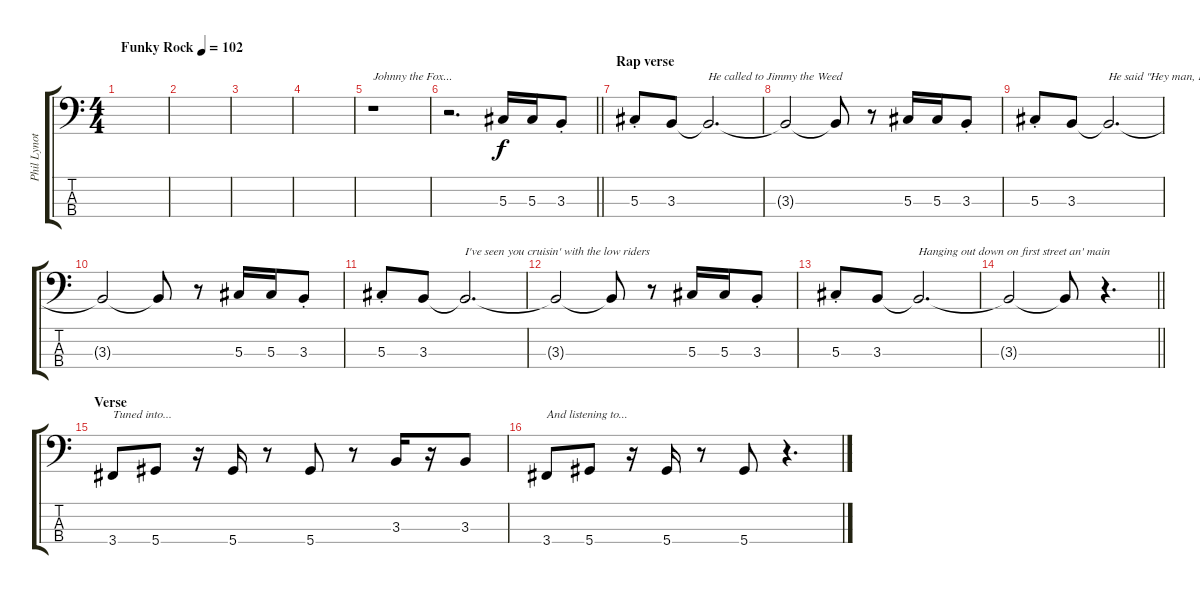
\track ("Phil Lynott" "Phil Lynot") {instrument electricbasspick}
\staff {score tabs}
\tuning (Gb2 Db2 Ab1 Eb1) {hide}
\ts (4 4)
\tempo (102 "Funky Rock")
\clef f4
\ks c
|
|
|
|
r.1{txt "Johnny the Fox..."} |
\barLineRight lightlight
r.2{d} 5.3.16 5.3.16 3.3{st}.8 |
\section ("" "Rap verse")
5.3{st}.8 3.3.8 3.3{t}.2{d txt "He called to Jimmy the Weed"} |
3.3{t}.2 3.3{t}.8 r.8 5.3.16 5.3.16 3.3{st}.8 |
5.3{st}.8 3.3.8 3.3{t}.2{d txt "He said \"Hey man, I know your name\""} |
3.3{t}.2 3.3{t}.8 r.8 5.3.16 5.3.16 3.3{st}.8 |
5.3{st}.8 3.3.8 3.3{t}.2{d txt "I've seen you cruisin' with the low riders"} |
3.3{t}.2 3.3{t}.8 r.8 5.3.16 5.3.16 3.3{st}.8 |
5.3{st}.8 3.3.8 3.3{t}.2{d txt "Hanging out down on first street an' main"} |
\barLineRight lightlight
3.3{t}.2 3.3{t}.8 r.4{d} |
\section ("" "Verse")
3.4.8{txt "Tuned into..."} 5.4.8 r.16 5.4.16 r.8 5.4.8 r.8 3.3.16 r.16 3.3.8 |
3.4.8{txt "And listening to..."} 5.4.8 r.16 5.4.16 r.8 5.4.8 r.4{d}
